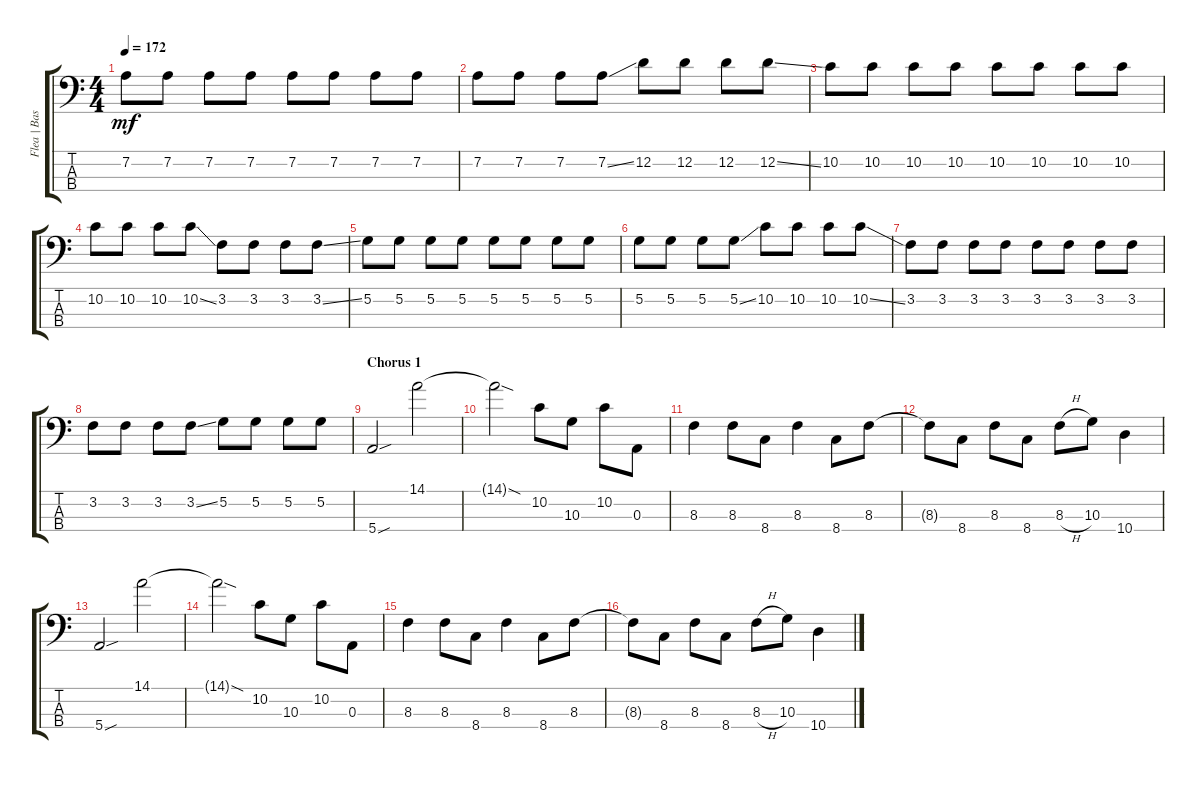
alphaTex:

\track ("Flea | Bass" "Flea | Bas") {instrument electricbassfinger}
\staff {score tabs}
\tuning (G2 D2 A1 E1) {hide}
\ts (4 4)
\tempo 172
\clef f4
\ks c
7.2.8{dy mf} 7.2.8 7.2.8 7.2.8 7.2.8 7.2.8 7.2.8 7.2.8 |
7.2.8 7.2.8 7.2.8 7.2{ss}.8 12.2.8 12.2.8 12.2.8 12.2{ss}.8 |
10.2.8 10.2.8 10.2.8 10.2.8 10.2.8 10.2.8 10.2.8 10.2.8 |
10.2.8 10.2.8 10.2.8 10.2{ss}.8 3.2.8 3.2.8 3.2.8 3.2{ss}.8 |
5.2.8 5.2.8 5.2.8 5.2.8 5.2.8 5.2.8 5.2.8 5.2.8 |
5.2.8 5.2.8 5.2.8 5.2{ss}.8 10.2.8 10.2.8 10.2.8 10.2{ss}.8 |
3.2.8 3.2.8 3.2.8 3.2.8 3.2.8 3.2.8 3.2.8 3.2.8 |
3.2.8 3.2.8 3.2.8 3.2{ss}.8 5.2.8 5.2.8 5.2.8 5.2.8 |
\section ("" "Chorus 1")
5.4{sou}.2 14.1.2 |
14.1{sod t}.2 10.2.8 10.3.8 10.2.8 0.3.8 |
8.3.4 8.3.8 8.4.8 8.3.4 8.4.8 8.3.8 |
8.3{t}.8 8.4.8 8.3.8 8.4.8 8.3{h}.8 10.3.8 10.4.4 |
5.4{sou}.2 14.1.2 |
14.1{sod t}.2 10.2.8 10.3.8 10.2.8 0.3.8 |
8.3.4 8.3.8 8.4.8 8.3.4 8.4.8 8.3.8 |
8.3{t}.8 8.4.8 8.3.8 8.4.8 8.3{h}.8 10.3.8 10.4.4
